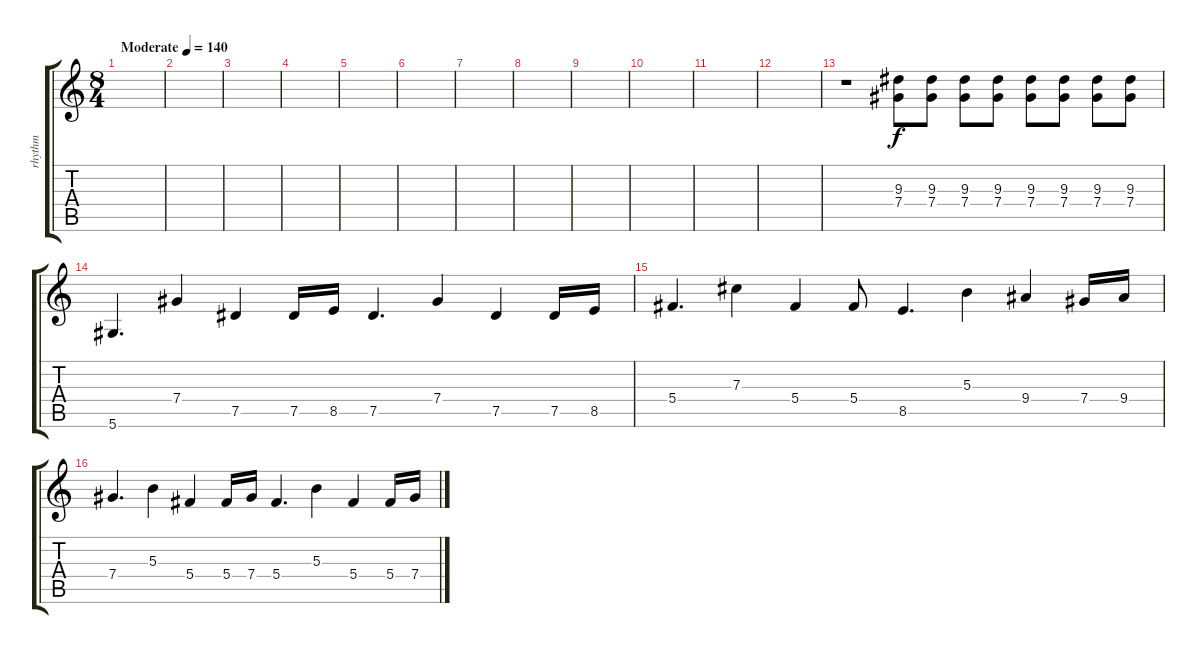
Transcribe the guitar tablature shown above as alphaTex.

\track ("rhythm" "rhythm") {instrument distortionguitar}
\staff {score tabs}
\tuning (Eb4 Bb3 Gb3 Db3 Ab2 Eb2) {hide}
\ts (8 4)
\tempo (140 "Moderate")
\clef g2
\ks c
|
|
|
|
|
|
|
|
|
|
|
|
r.1 (9.3 7.4).8 (9.3 7.4).8 (9.3 7.4).8 (9.3 7.4).8 (9.3 7.4).8 (9.3 7.4).8 (9.3 7.4).8 (9.3 7.4).8 |
5.6.4{d} 7.4.4 7.5.4 7.5.16 8.5.16 7.5.4{d} 7.4.4 7.5.4 7.5.16 8.5.16 |
5.4.4{d} 7.3.4 5.4.4 5.4.8 8.5.4{d} 5.3.4 9.4.4 7.4.16 9.4.16 |
7.4.4{d} 5.3.4 5.4.4 5.4.16 7.4.16 5.4.4{d} 5.3.4 5.4.4 5.4.16 7.4.16
